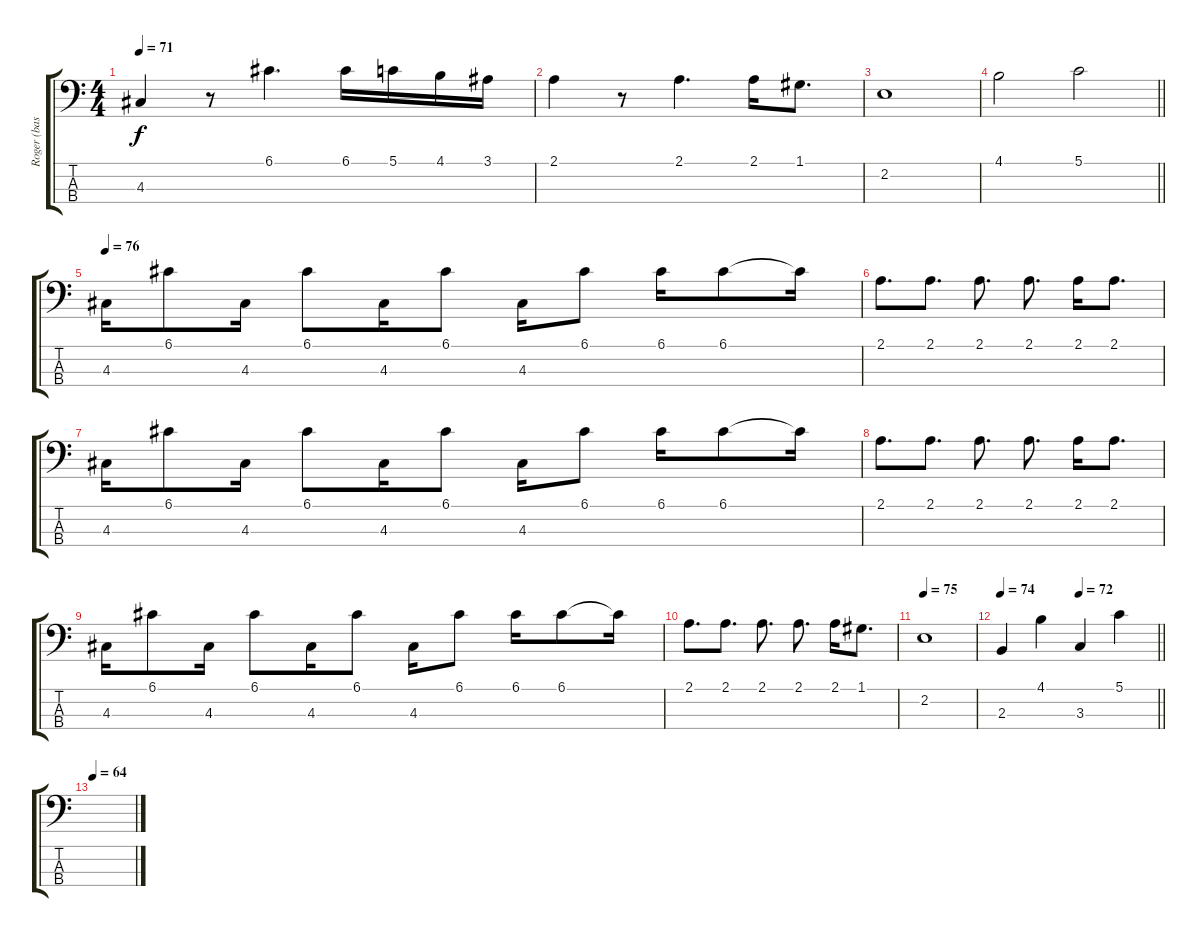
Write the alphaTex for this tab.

\track ("Roger (bass pick)" "Roger (bas") {instrument electricbasspick}
\staff {score tabs}
\tuning (G2 D2 A1 E1) {hide}
\ts (4 4)
\tempo 71
\clef f4
\ks c
4.3.4{dy f} r.8 6.1.4{d} 6.1.16 5.1.16 4.1.16 3.1.16 |
2.1.4 r.8 2.1.4{d} 2.1.16 1.1.8{d} |
2.2.1 |
\barLineRight lightlight
4.1.2 5.1.2 |
\tempo 76
4.3.16 6.1.8 4.3.16 6.1.8 4.3.16 6.1.8 4.3.16 6.1.8 6.1.16 6.1.8 6.1{t}.16 |
2.1.8{d} 2.1.8{d} 2.1.8{d} 2.1.8{d} 2.1.16 2.1.8{d} |
4.3.16 6.1.8 4.3.16 6.1.8 4.3.16 6.1.8 4.3.16 6.1.8 6.1.16 6.1.8 6.1{t}.16 |
2.1.8{d} 2.1.8{d} 2.1.8{d} 2.1.8{d} 2.1.16 2.1.8{d} |
4.3.16 6.1.8 4.3.16 6.1.8 4.3.16 6.1.8 4.3.16 6.1.8 6.1.16 6.1.8 6.1{t}.16 |
2.1.8{d} 2.1.8{d} 2.1.8{d} 2.1.8{d} 2.1.16 1.1.8{d} |
\tempo 75
2.2.1 |
\tempo 74
\tempo (72 0.5)
\barLineRight lightlight
2.3.4 4.1.4 3.3.4 5.1.4 |
\tempo 64
